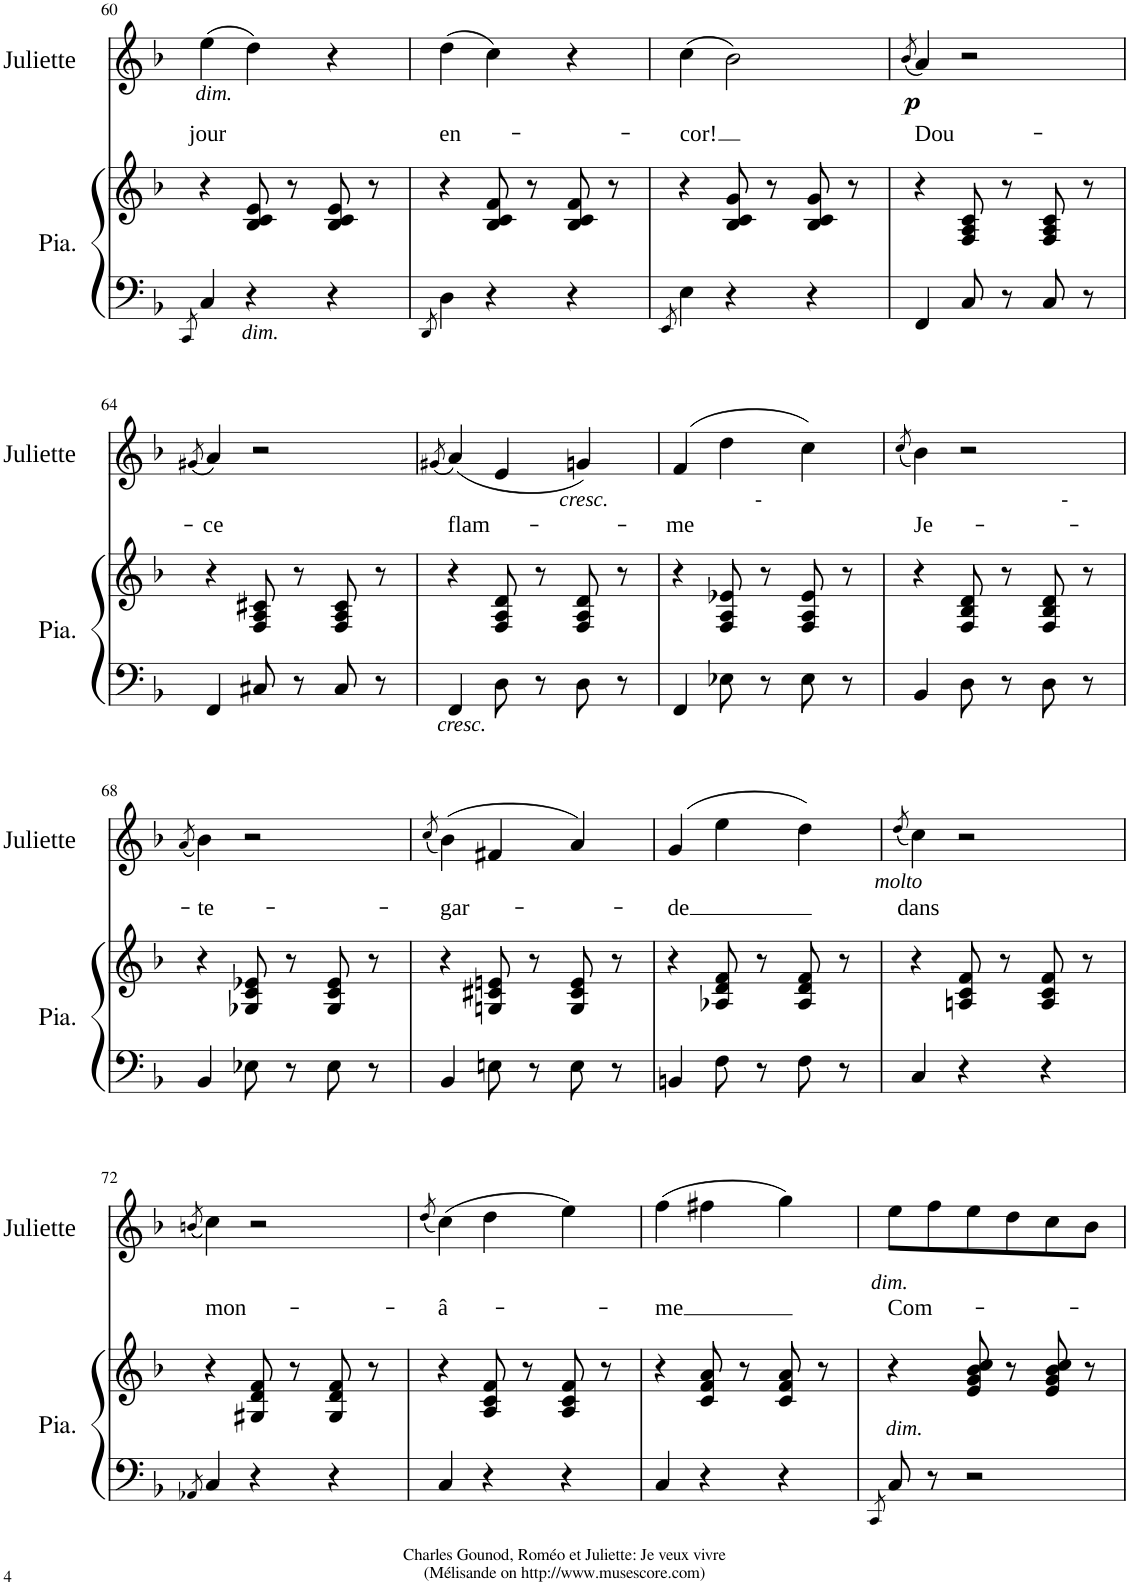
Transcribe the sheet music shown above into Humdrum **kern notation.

**kern	**kern	**dynam	**kern	**text	**dynam
*part2	*part2	*part2	*part1	*part1	*part1
*staff3	*staff2	*staff2/3	*staff1	*staff1	*staff1
*I"Piano	*	*	*I"Juliette	*	*
*I'Pia.	*	*	*I'Juliette	*	*
!!LO:PB:g=z
*clefF4	*clefG2	*	*clefG2	*	*
*k[b-]	*k[b-]	*	*k[b-]	*	*
*M3/4	*M3/4	*	*M3/4	*	*
=60	=60	=60	=60	=60	=60
8qCC/	.	.	.	.	.
!	!	!	!	!LO:LY:b	!LO:DY:b
4C/	4r	.	(4ee\	jour	other-dynamics
!	!	!LO:DY:b=2	!	!	!
4r	8B-/ 8c/ 8e/	other-dynamics	4dd\)	.	.
.	8r	.	.	.	.
4r	8B-/ 8c/ 8e/	.	4r	.	.
.	8r	.	.	.	.
=61	=61	=61	=61	=61	=61
8qDD/	.	.	.	.	.
!	!	!	!	!LO:LY:b	!
4D\	4r	.	(4dd\	en-	.
4r	8B-/ 8c/ 8f/	.	4cc\)	.	.
.	8r	.	.	.	.
4r	8B-/ 8c/ 8f/	.	4r	.	.
.	8r	.	.	.	.
=62	=62	=62	=62	=62	=62
8qEE/	.	.	.	.	.
!	!	!	!	!LO:LY:b	!
4E\	4r	.	(4cc\	-cor!	.
4r	8B-/ 8c/ 8g/	.	2b-\)	.	.
.	8r	.	.	.	.
4r	8B-/ 8c/ 8g/	.	.	.	.
.	8r	.	.	.	.
=63	=63	=63	=63	=63	=63
.	.	.	(8qb-/	.	.
!	!	!	!	!LO:LY:b	!LO:DY:b
4FF/	4r	.	4a/)	Dou-	p
8C/	8F/ 8A/ 8c/	.	2r	.	.
8r	8r	.	.	.	.
8C/	8F/ 8A/ 8c/	.	.	.	.
8r	8r	.	.	.	.
!!LO:LB:g=z
=64	=64	=64	=64	=64	=64
.	.	.	(8qg#X/	.	.
!	!	!	!	!LO:LY:b	!
4FF/	4r	.	4a/)	-ce	.
8C#X/	8F/ 8A/ 8c#X/	.	2r	.	.
8r	8r	.	.	.	.
8C#/	8F/ 8A/ 8c#/	.	.	.	.
8r	8r	.	.	.	.
=65	=65	=65	=65	=65	=65
.	.	.	(8qg#X/	.	.
!	!	!LO:DY:b=2	!	!LO:LY:b	!
4FF/	4r	other-dynamics	(4a/)	flam-	.
8D\	8F/ 8A/ 8d/	.	4e/	.	.
8r	8r	.	.	.	.
8D\	8F/ 8A/ 8d/	.	4gn/)	.	.
8r	8r	.	.	.	.
=66	=66	=66	=66	=66	=66
!	!	!	!	!LO:LY:b	!
4FF/	4r	.	(4f/	-me	.
8E-X\	8F/ 8A/ 8e-X/	.	4dd\	.	.
8r	8r	.	.	.	.
!	!	!	!	!	!LO:DY:b
8E-\	8F/ 8A/ 8e-/	.	4cc\)	.	other-dynamics
8r	8r	.	.	.	.
=67	=67	=67	=67	=67	=67
.	.	.	(8qcc/	.	.
!	!	!	!	!LO:LY:b	!
4BB-/	4r	.	4b-\)	Je-	.
8D\	8F/ 8B-/ 8d/	.	2r	.	.
8r	8r	.	.	.	.
8D\	8F/ 8B-/ 8d/	.	.	.	.
8r	8r	.	.	.	.
!!LO:LB:g=z
=68	=68	=68	=68	=68	=68
.	.	.	(8qa/	.	.
!	!	!	!	!LO:LY:b	!
4BB-/	4r	.	4b-\)	te-	.
8E-X\	8G-X/ 8c/ 8e-X/	.	2r	.	.
8r	8r	.	.	.	.
8E-\	8G-/ 8c/ 8e-/	.	.	.	.
8r	8r	.	.	.	.
=69	=69	=69	=69	=69	=69
.	.	.	(8qcc/	.	.
!	!	!	!	!LO:LY:b	!
4BB-/	4r	.	(4b-\)	gar-	.
8En\	8Gn/ 8c#X/ 8en/	.	4f#X/	.	.
8r	8r	.	.	.	.
8E\	8G/ 8c#/ 8e/	.	4a/)	.	.
8r	8r	.	.	.	.
=70	=70	=70	=70	=70	=70
!	!	!	!	!LO:LY:b	!
4BBn/	4r	.	(4g/	-de	.
8F\	8A-X/ 8d/ 8f/	.	4ee\	.	.
8r	8r	.	.	.	.
8F\	8A-/ 8d/ 8f/	.	4dd\)	.	.
8r	8r	.	.	.	.
=71	=71	=71	=71	=71	=71
.	.	.	(8qdd/	.	.
!	!	!	!	!LO:LY:b	!LO:DY:b
4C/	4r	.	4cc\)	dans	other-dynamics
4r	8An/ 8c/ 8f/	.	2r	.	.
.	8r	.	.	.	.
4r	8A/ 8c/ 8f/	.	.	.	.
.	8r	.	.	.	.
!!LO:LB:g=z
=72	=72	=72	=72	=72	=72
8qAA-X/	.	.	(8qbn/	.	.
!	!	!	!	!LO:LY:b	!
4C/	4r	.	4cc\)	mon-	.
4r	8G#X/ 8d/ 8f/	.	2r	.	.
.	8r	.	.	.	.
4r	8G#/ 8d/ 8f/	.	.	.	.
.	8r	.	.	.	.
=73	=73	=73	=73	=73	=73
.	.	.	(8qdd/	.	.
!	!	!	!	!LO:LY:b	!
4C/	4r	.	(4cc\)	â-	.
4r	8A/ 8c/ 8f/	.	4dd\	.	.
.	8r	.	.	.	.
4r	8A/ 8c/ 8f/	.	4ee\)	.	.
.	8r	.	.	.	.
=74	=74	=74	=74	=74	=74
!	!	!	!	!LO:LY:b	!
4C/	4r	.	(4ff\	-me	.
4r	8c/ 8f/ 8a/	.	4ff#X\	.	.
.	8r	.	.	.	.
4r	8c/ 8f/ 8a/	.	4gg\)	.	.
.	8r	.	.	.	.
=75	=75	=75	=75	=75	=75
8qCC/	.	.	.	.	.
!	!	!LO:DY:b	!	!LO:LY:b	!LO:DY:b
8C/	4r	other-dynamics	8ee\L	Com-	other-dynamics
8r	.	.	8ff\	.	.
2r	8e/ 8g/ 8b-/ 8cc/	.	8ee\	.	.
.	8r	.	8dd\	.	.
.	8e/ 8g/ 8b-/ 8cc/	.	8cc\	.	.
.	8r	.	8b-\J	.	.
=	=	=	=	=	=
*-	*-	*-	*-	*-	*-
